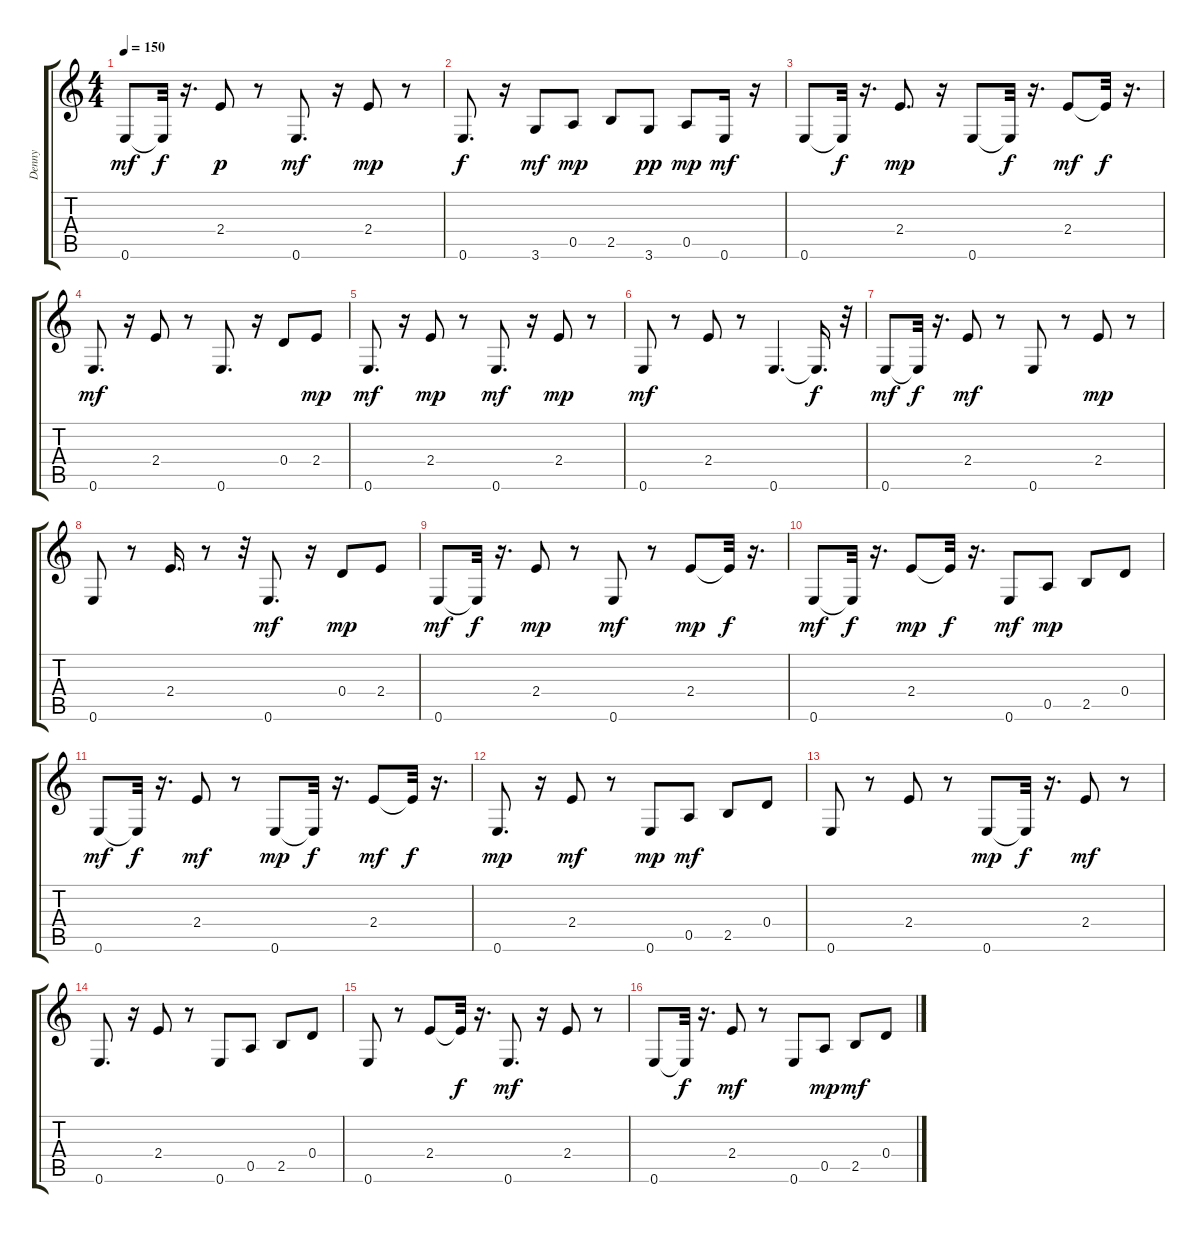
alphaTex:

\track ("Denny" "Denny") {instrument electricguitarclean}
\staff {score tabs}
\tuning (E4 B3 G3 D3 A2 E2) {hide}
\ts (4 4)
\tempo 150
\clef g2
\ks c
0.6.8{dy mf} 0.6{t}.32{dy f} r.16{d} 2.4.8{dy p} r.8 0.6.8{d dy mf} r.16 2.4.8{dy mp} r.8 |
0.6.8{d dy f} r.16 3.6.8{dy mf} 0.5.8{dy mp} 2.5.8 3.6.8{dy pp} 0.5.8{dy mp} 0.6.16{dy mf} r.16 |
0.6.8 0.6{t}.32{dy f} r.16{d} 2.4.8{d dy mp} r.16 0.6.8 0.6{t}.32{dy f} r.16{d} 2.4.8{dy mf} 2.4{t}.32{dy f} r.16{d} |
0.6.8{d dy mf} r.16 2.4.8 r.8 0.6.8{d} r.16 0.4.8 2.4.8{dy mp} |
0.6.8{d dy mf} r.16 2.4.8{dy mp} r.8 0.6.8{d dy mf} r.16 2.4.8{dy mp} r.8 |
0.6.8{dy mf} r.8 2.4.8 r.8 0.6.4{d} 0.6{t}.16{d dy f} r.32 |
0.6.8{dy mf} 0.6{t}.32{dy f} r.16{d} 2.4.8{dy mf} r.8 0.6.8 r.8 2.4.8{dy mp} r.8 |
0.6.8 r.8 2.4.16{d} r.8 r.32 0.6.8{d dy mf} r.16 0.4.8{dy mp} 2.4.8 |
0.6.8{dy mf} 0.6{t}.32{dy f} r.16{d} 2.4.8{dy mp} r.8 0.6.8{dy mf} r.8 2.4.8{dy mp} 2.4{t}.32{dy f} r.16{d} |
0.6.8{dy mf} 0.6{t}.32{dy f} r.16{d} 2.4.8{dy mp} 2.4{t}.32{dy f} r.16{d} 0.6.8{dy mf} 0.5.8{dy mp} 2.5.8 0.4.8 |
0.6.8{dy mf} 0.6{t}.32{dy f} r.16{d} 2.4.8{dy mf} r.8 0.6.8{dy mp} 0.6{t}.32{dy f} r.16{d} 2.4.8{dy mf} 2.4{t}.32{dy f} r.16{d} |
0.6.8{d dy mp} r.16 2.4.8{dy mf} r.8 0.6.8{dy mp} 0.5.8{dy mf} 2.5.8 0.4.8 |
0.6.8 r.8 2.4.8 r.8 0.6.8{dy mp} 0.6{t}.32{dy f} r.16{d} 2.4.8{dy mf} r.8 |
0.6.8{d} r.16 2.4.8 r.8 0.6.8 0.5.8 2.5.8 0.4.8 |
0.6.8 r.8 2.4.8 2.4{t}.32{dy f} r.16{d} 0.6.8{d dy mf} r.16 2.4.8 r.8 |
0.6.8 0.6{t}.32{dy f} r.16{d} 2.4.8{dy mf} r.8 0.6.8 0.5.8{dy mp} 2.5.8{dy mf} 0.4.8
